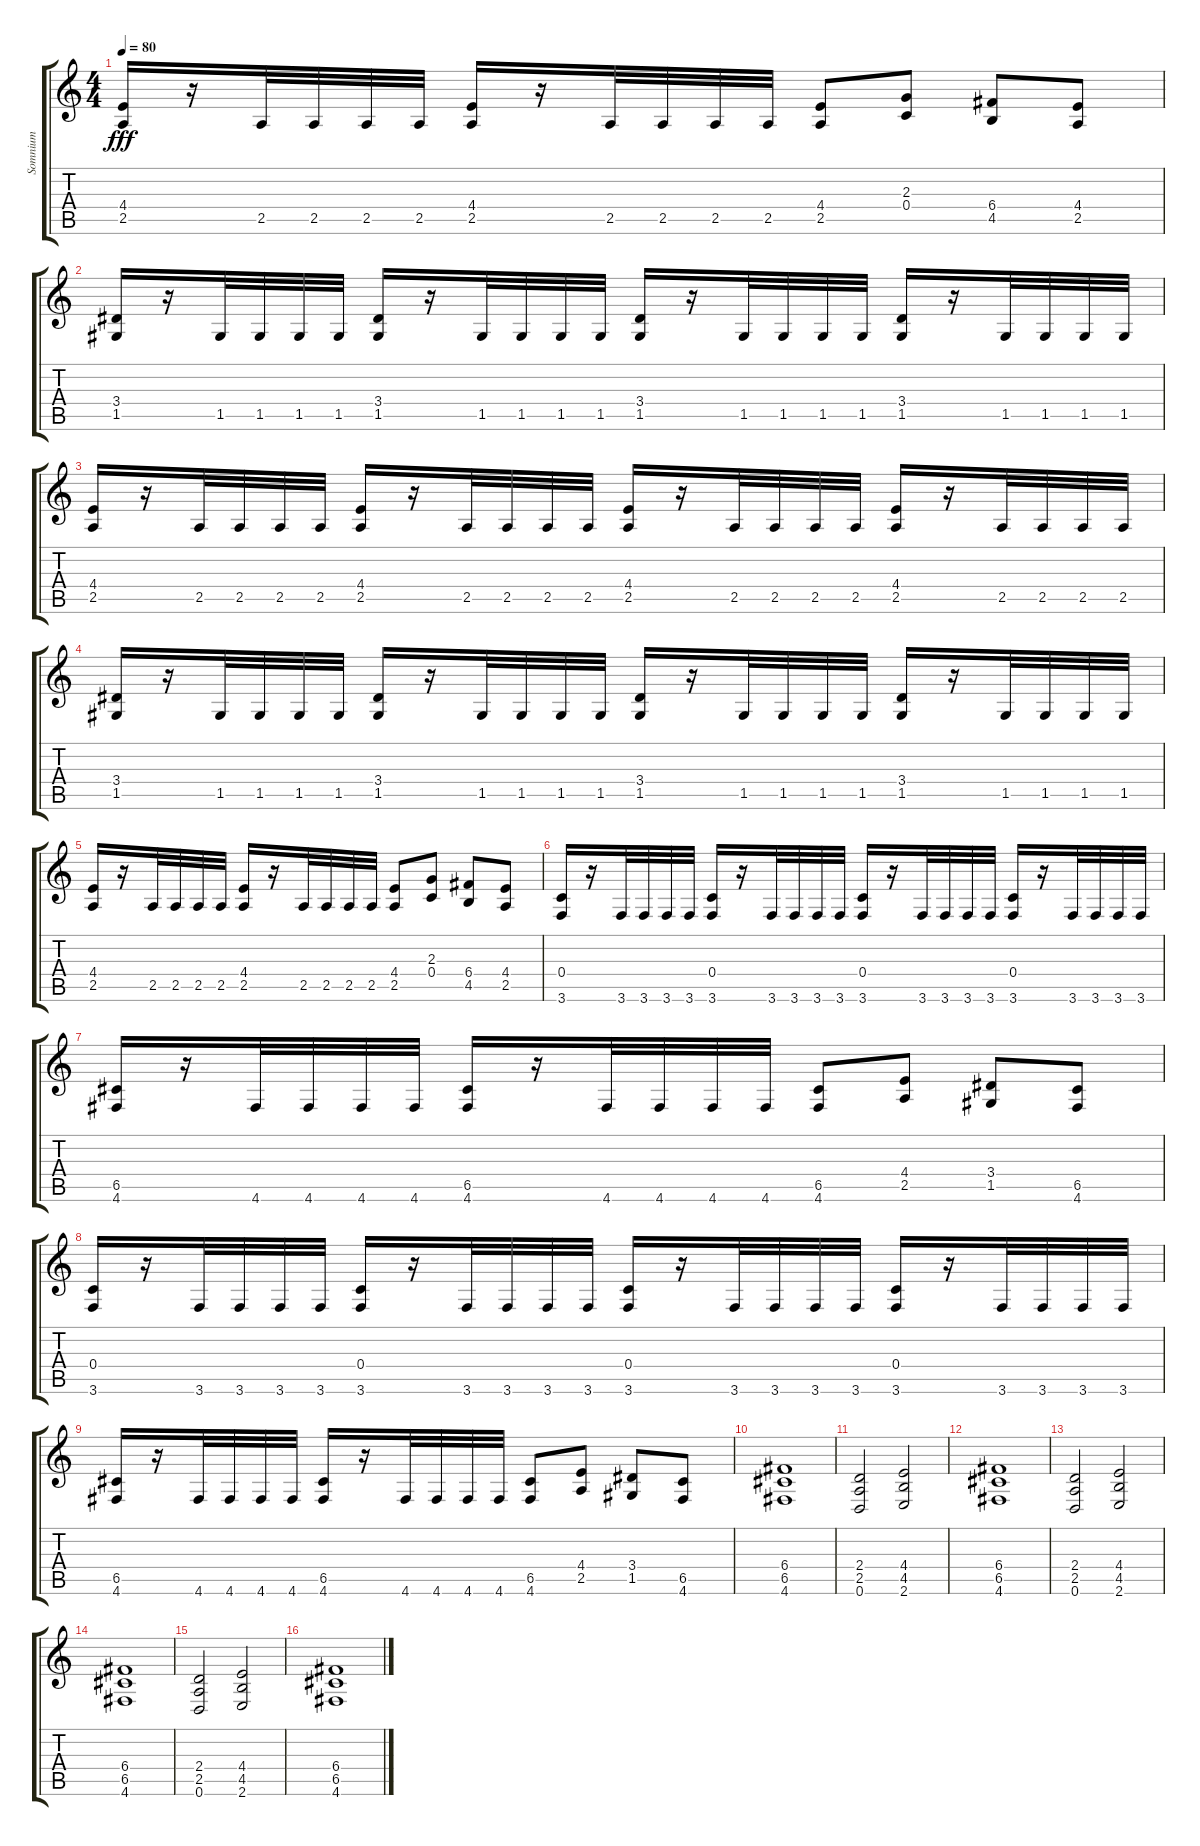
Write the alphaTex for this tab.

\track ("Somnium" "Somnium") {instrument distortionguitar}
\staff {score tabs}
\tuning (D4 A3 F3 C3 G2 D2) {hide}
\ts (4 4)
\tempo 80
\clef g2
\ks c
(4.4 2.5).16{dy fff} r.16 2.5.32 2.5.32 2.5.32 2.5.32 (4.4 2.5).16 r.16 2.5.32 2.5.32 2.5.32 2.5.32 (4.4 2.5).8 (2.3 0.4).8 (6.4 4.5).8 (4.4 2.5).8 |
(3.4 1.5).16 r.16 1.5.32 1.5.32 1.5.32 1.5.32 (3.4 1.5).16 r.16 1.5.32 1.5.32 1.5.32 1.5.32 (3.4 1.5).16 r.16 1.5.32 1.5.32 1.5.32 1.5.32 (3.4 1.5).16 r.16 1.5.32 1.5.32 1.5.32 1.5.32 |
(4.4 2.5).16 r.16 2.5.32 2.5.32 2.5.32 2.5.32 (4.4 2.5).16 r.16 2.5.32 2.5.32 2.5.32 2.5.32 (4.4 2.5).16 r.16 2.5.32 2.5.32 2.5.32 2.5.32 (4.4 2.5).16 r.16 2.5.32 2.5.32 2.5.32 2.5.32 |
(3.4 1.5).16 r.16 1.5.32 1.5.32 1.5.32 1.5.32 (3.4 1.5).16 r.16 1.5.32 1.5.32 1.5.32 1.5.32 (3.4 1.5).16 r.16 1.5.32 1.5.32 1.5.32 1.5.32 (3.4 1.5).16 r.16 1.5.32 1.5.32 1.5.32 1.5.32 |
(4.4 2.5).16 r.16 2.5.32 2.5.32 2.5.32 2.5.32 (4.4 2.5).16 r.16 2.5.32 2.5.32 2.5.32 2.5.32 (4.4 2.5).8 (2.3 0.4).8 (6.4 4.5).8 (4.4 2.5).8 |
(0.4 3.6).16 r.16 3.6.32 3.6.32 3.6.32 3.6.32 (0.4 3.6).16 r.16 3.6.32 3.6.32 3.6.32 3.6.32 (0.4 3.6).16 r.16 3.6.32 3.6.32 3.6.32 3.6.32 (0.4 3.6).16 r.16 3.6.32 3.6.32 3.6.32 3.6.32 |
(6.5 4.6).16 r.16 4.6.32 4.6.32 4.6.32 4.6.32 (6.5 4.6).16 r.16 4.6.32 4.6.32 4.6.32 4.6.32 (6.5 4.6).8 (4.4 2.5).8 (3.4 1.5).8 (6.5 4.6).8 |
(0.4 3.6).16 r.16 3.6.32 3.6.32 3.6.32 3.6.32 (0.4 3.6).16 r.16 3.6.32 3.6.32 3.6.32 3.6.32 (0.4 3.6).16 r.16 3.6.32 3.6.32 3.6.32 3.6.32 (0.4 3.6).16 r.16 3.6.32 3.6.32 3.6.32 3.6.32 |
(6.5 4.6).16 r.16 4.6.32 4.6.32 4.6.32 4.6.32 (6.5 4.6).16 r.16 4.6.32 4.6.32 4.6.32 4.6.32 (6.5 4.6).8 (4.4 2.5).8 (3.4 1.5).8 (6.5 4.6).8 |
(6.4 6.5 4.6).1 |
(2.4 2.5 0.6).2 (4.4 4.5 2.6).2 |
(6.4 6.5 4.6).1 |
(2.4 2.5 0.6).2 (4.4 4.5 2.6).2 |
(6.4 6.5 4.6).1 |
(2.4 2.5 0.6).2 (4.4 4.5 2.6).2 |
(6.4 6.5 4.6).1
